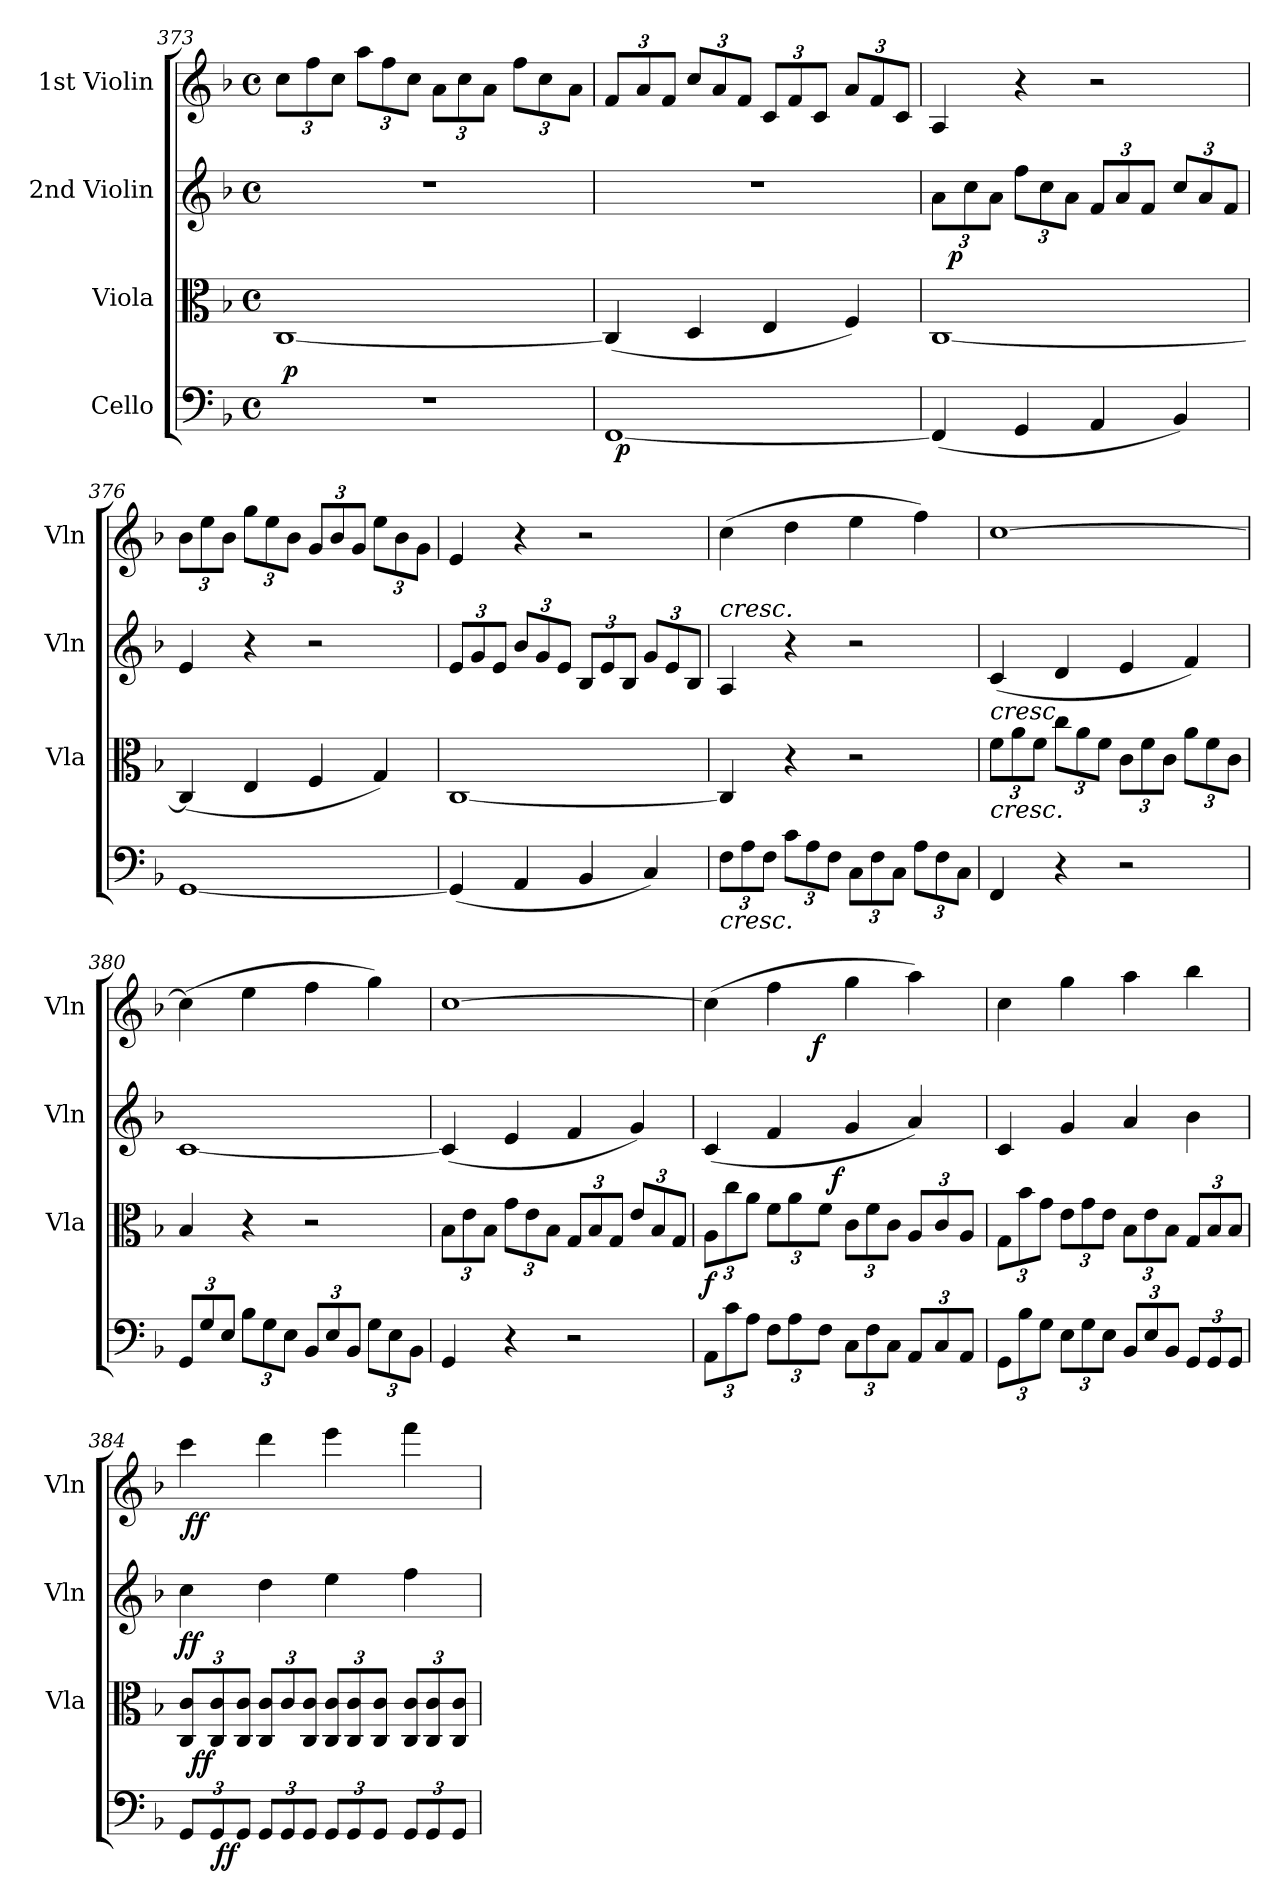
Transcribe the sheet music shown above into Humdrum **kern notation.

**kern	**dynam	**kern	**kern	**dynam	**kern	**dynam
*part4	*part4	*part3	*part2	*part2	*part1	*part1
*staff4	*staff4	*staff3	*staff2	*staff2	*staff1	*staff1
*I"Cello	*	*I"Viola	*I"2nd Violin	*	*I"1st Violin	*
*	*	*I'Vla	*I'Vln	*	*I'Vln	*
*clefF4	*	*clefC3	*clefG2	*	*clefG2	*
*k[b-]	*	*k[b-]	*k[b-]	*	*k[b-]	*
*F:	*	*F:	*F:	*	*F:	*
*M4/4	*	*M4/4	*M4/4	*	*M4/4	*
*met(c)	*	*met(c)	*met(c)	*	*met(c)	*
=373	=373	=373	=373	=373	=373	=373
*^	*	*	*	*	*	*
1r	96ryy	.	[1C	1r	.	12cc\L	.
!	!	!LO:DY:a	!	!	!	!	!
.	3%2ryy	p	.	.	.	.	.
.	.	.	.	.	.	12ff\	.
.	.	.	.	.	.	12cc\J	.
.	.	.	.	.	.	12aa\L	.
.	.	.	.	.	.	12ff\	.
.	.	.	.	.	.	12cc\J	.
.	.	.	.	.	.	12a\L	.
.	.	.	.	.	.	12cc\	.
.	.	.	.	.	.	12a\J	.
.	6ryy	.	.	.	.	.	.
.	.	.	.	.	.	12ff\L	.
.	.	.	.	.	.	12cc\	.
.	12...ryy	.	.	.	.	.	.
.	.	.	.	.	.	12a\J	.
=374	=374	=374	=374	=374	=374	=374	=374
[1FF	48ryy	.	(4C/]	1r	.	12f/L	.
!	!	!LO:DY:b	!	!	!	!	!
.	3%2ryy	p	.	.	.	.	.
.	.	.	.	.	.	12a/	.
.	.	.	.	.	.	12f/J	.
.	.	.	4D/	.	.	12cc/L	.
.	.	.	.	.	.	12a/	.
.	.	.	.	.	.	12f/J	.
.	.	.	4E/	.	.	12c/L	.
.	.	.	.	.	.	12f/	.
.	.	.	.	.	.	12c/J	.
.	6...ryy	.	.	.	.	.	.
.	.	.	4F/)	.	.	12a/L	.
.	.	.	.	.	.	12f/	.
.	.	.	.	.	.	12c/J	.
*v	*v	*	*	*	*	*	*
=375	=375	=375	=375	=375	=375	=375
*	*	*	*^	*	*	*
(4FF/]	.	[1C	12a\L	24ryy	.	4A/	.
!	!	!	!	!	!LO:DY:b	!	!
.	.	.	.	3%2ryy	p	.	.
.	.	.	12cc\	.	.	.	.
.	.	.	12a\J	.	.	.	.
4GG/	.	.	12ff\L	.	.	4r	.
.	.	.	12cc\	.	.	.	.
.	.	.	12a\J	.	.	.	.
4AA/	.	.	12f/L	.	.	2r	.
.	.	.	12a/	.	.	.	.
.	.	.	12f/J	.	.	.	.
.	.	.	.	6..ryy	.	.	.
4BB-/)	.	.	12cc/L	.	.	.	.
.	.	.	12a/	.	.	.	.
.	.	.	12f/J	.	.	.	.
*	*	*	*v	*v	*	*	*
=376	=376	=376	=376	=376	=376	=376
[1GG	.	(4C/]	4e/	.	12b-\L	.
.	.	.	.	.	12ee\	.
.	.	.	.	.	12b-\J	.
.	.	4E/	4r	.	12gg\L	.
.	.	.	.	.	12ee\	.
.	.	.	.	.	12b-\J	.
.	.	4F/	2r	.	12g/L	.
.	.	.	.	.	12b-/	.
.	.	.	.	.	12g/J	.
.	.	4G/)	.	.	12ee\L	.
.	.	.	.	.	12b-\	.
.	.	.	.	.	12g\J	.
=377	=377	=377	=377	=377	=377	=377
(4GG/]	.	[1C	12e/L	.	4e/	.
.	.	.	12g/	.	.	.
.	.	.	12e/J	.	.	.
4AA/	.	.	12b-/L	.	4r	.
.	.	.	12g/	.	.	.
.	.	.	12e/J	.	.	.
4BB-/	.	.	12B-/L	.	2r	.
.	.	.	12e/	.	.	.
.	.	.	12B-/J	.	.	.
4C/)	.	.	12g/L	.	.	.
.	.	.	12e/	.	.	.
.	.	.	12B-/J	.	.	.
!!LO:LB:g=z
=378	=378	=378	=378	=378	=378	=378
!	!	!	!LO:TX:a:i:t=cresc.	!	!	!
!LO:TX:b:i:t=cresc.	!	!	!	!	!	!
12F\L	.	4C/]	4A/	.	(4cc\	.
12A\	.	.	.	.	.	.
12F\J	.	.	.	.	.	.
12c\L	.	4r	4r	.	4dd\	.
12A\	.	.	.	.	.	.
12F\J	.	.	.	.	.	.
12C\L	.	2r	2r	.	4ee\	.
12F\	.	.	.	.	.	.
12C\J	.	.	.	.	.	.
12A\L	.	.	.	.	4ff\)	.
12F\	.	.	.	.	.	.
12C\J	.	.	.	.	.	.
=379	=379	=379	=379	=379	=379	=379
!	!	!LO:TX:b:i:t=cresc.	!	!	!	!
!	!	!LO:TX:a:i:t=cresc.	!	!	!	!
4FF/	.	12f\L	(4c/	.	[1cc	.
.	.	12a\	.	.	.	.
.	.	12f\J	.	.	.	.
4r	.	12cc\L	4d/	.	.	.
.	.	12a\	.	.	.	.
.	.	12f\J	.	.	.	.
2r	.	12c\L	4e/	.	.	.
.	.	12f\	.	.	.	.
.	.	12c\J	.	.	.	.
.	.	12a\L	4f/)	.	.	.
.	.	12f\	.	.	.	.
.	.	12c\J	.	.	.	.
=380	=380	=380	=380	=380	=380	=380
12GG/L	.	4B-/	[1c	.	(4cc\]	.
12G/	.	.	.	.	.	.
12E/J	.	.	.	.	.	.
12B-\L	.	4r	.	.	4ee\	.
12G\	.	.	.	.	.	.
12E\J	.	.	.	.	.	.
12BB-/L	.	2r	.	.	4ff\	.
12E/	.	.	.	.	.	.
12BB-/J	.	.	.	.	.	.
12G\L	.	.	.	.	4gg\)	.
12E\	.	.	.	.	.	.
12BB-\J	.	.	.	.	.	.
=381	=381	=381	=381	=381	=381	=381
4GG/	.	12B-\L	(4c/]	.	[1cc	.
.	.	12e\	.	.	.	.
.	.	12B-\J	.	.	.	.
4r	.	12g\L	4e/	.	.	.
.	.	12e\	.	.	.	.
.	.	12B-\J	.	.	.	.
2r	.	12G/L	4f/	.	.	.
.	.	12B-/	.	.	.	.
.	.	12G/J	.	.	.	.
.	.	12e/L	4g/)	.	.	.
.	.	12B-/	.	.	.	.
.	.	12G/J	.	.	.	.
=382	=382	=382	=382	=382	=382	=382
!	!LO:DY:a	!	!	!	!	!
*	*	*	*^	*	*^	*
12AA\L	f	12A\L	(4c/	3ryy	.	(4cc\]	4ryy	.
12c\	.	12cc\	.	.	.	.	.	.
12A\J	.	12a\J	.	.	.	.	.	.
12F\L	.	12f\L	4f/	.	.	4ff\	8ryy	.
12A\	.	12a\	.	12.ryy	.	.	.	.
.	.	.	.	.	.	.	32ryy	.
!	!	!	!	!	!	!	!	!LO:DY:b
.	.	.	.	.	.	.	2ryy	f
12F\J	.	12f\J	.	.	.	.	.	.
!	!	!	!	!	!LO:DY:b	!	!	!
.	.	.	.	3ryy	f	.	.	.
12C\L	.	12c\L	4g/	.	.	4gg\	.	.
12F\	.	12f\	.	.	.	.	.	.
12C\J	.	12c\J	.	.	.	.	.	.
12AA/L	.	12A/L	4a/)	.	.	4aa\)	.	.
.	.	.	.	6ryy	.	.	.	.
12C/	.	12c/	.	.	.	.	.	.
.	.	.	.	.	.	.	16.ryy	.
12AA/J	.	12A/J	.	.	.	.	.	.
.	.	.	.	24ryy	.	.	.	.
*	*	*	*v	*v	*	*	*	*
*	*	*	*	*	*v	*v	*
!!LO:LB:g=z
=383	=383	=383	=383	=383	=383	=383
12GG\L	.	12G\L	4c/	.	4cc\	.
12B-\	.	12b-\	.	.	.	.
12G\J	.	12g\J	.	.	.	.
12E\L	.	12e\L	4g/	.	4gg\	.
12G\	.	12g\	.	.	.	.
12E\J	.	12e\J	.	.	.	.
12BB-/L	.	12B-\L	4a/	.	4aa\	.
12E/	.	12e\	.	.	.	.
12BB-/J	.	12B-\J	.	.	.	.
12GG/L	.	12G/L	4b-\	.	4bb-\	.
12GG/	.	12B-/	.	.	.	.
12GG/J	.	12B-/J	.	.	.	.
=384	=384	=384	=384	=384	=384	=384
!	!	!	!	!LO:DY:b	!	!
*^	*	*	*	*	*^	*
*	*^	*	*	*	*	*	*	*
12GG/L	48ryy	16.ryy	.	12C/ 12c/L	4cc\	ff	4ccc\	96ryy	.
!	!	!	!	!	!	!	!	!	!LO:DY:b
.	.	.	.	.	.	.	.	3%2ryy	ff
!	!	!	!LO:DY:a	!	!	!	!	!	!
.	3%2ryy	.	ff	.	.	.	.	.	.
12GG/	.	.	.	12C/ 12c/	.	.	.	.	.
!	!	!	!LO:DY:b	!	!	!	!	!	!
.	.	2ryy	ff	.	.	.	.	.	.
12GG/J	.	.	.	12C/ 12c/J	.	.	.	.	.
12GG/L	.	.	.	12C/ 12c/L	4dd\	.	4ddd\	.	.
12GG/	.	.	.	12c/	.	.	.	.	.
12GG/J	.	.	.	12C/ 12c/J	.	.	.	.	.
12GG/L	.	.	.	12C/ 12c/L	4ee\	.	4eee\	.	.
12GG/	.	.	.	12C/ 12c/	.	.	.	.	.
.	.	4ryy	.	.	.	.	.	.	.
12GG/J	.	.	.	12C/ 12c/J	.	.	.	.	.
.	.	.	.	.	.	.	.	6ryy	.
.	6...ryy	.	.	.	.	.	.	.	.
12GG/L	.	.	.	12C/ 12c/L	4ff\	.	4fff\	.	.
12GG/	.	.	.	12C/ 12c/	.	.	.	.	.
.	.	8ryy	.	.	.	.	.	12...ryy	.
12GG/J	.	.	.	12C/ 12c/J	.	.	.	.	.
.	.	32ryy	.	.	.	.	.	.	.
*v	*v	*v	*	*	*	*	*v	*v	*
=	=	=	=	=	=	=
*-	*-	*-	*-	*-	*-	*-
